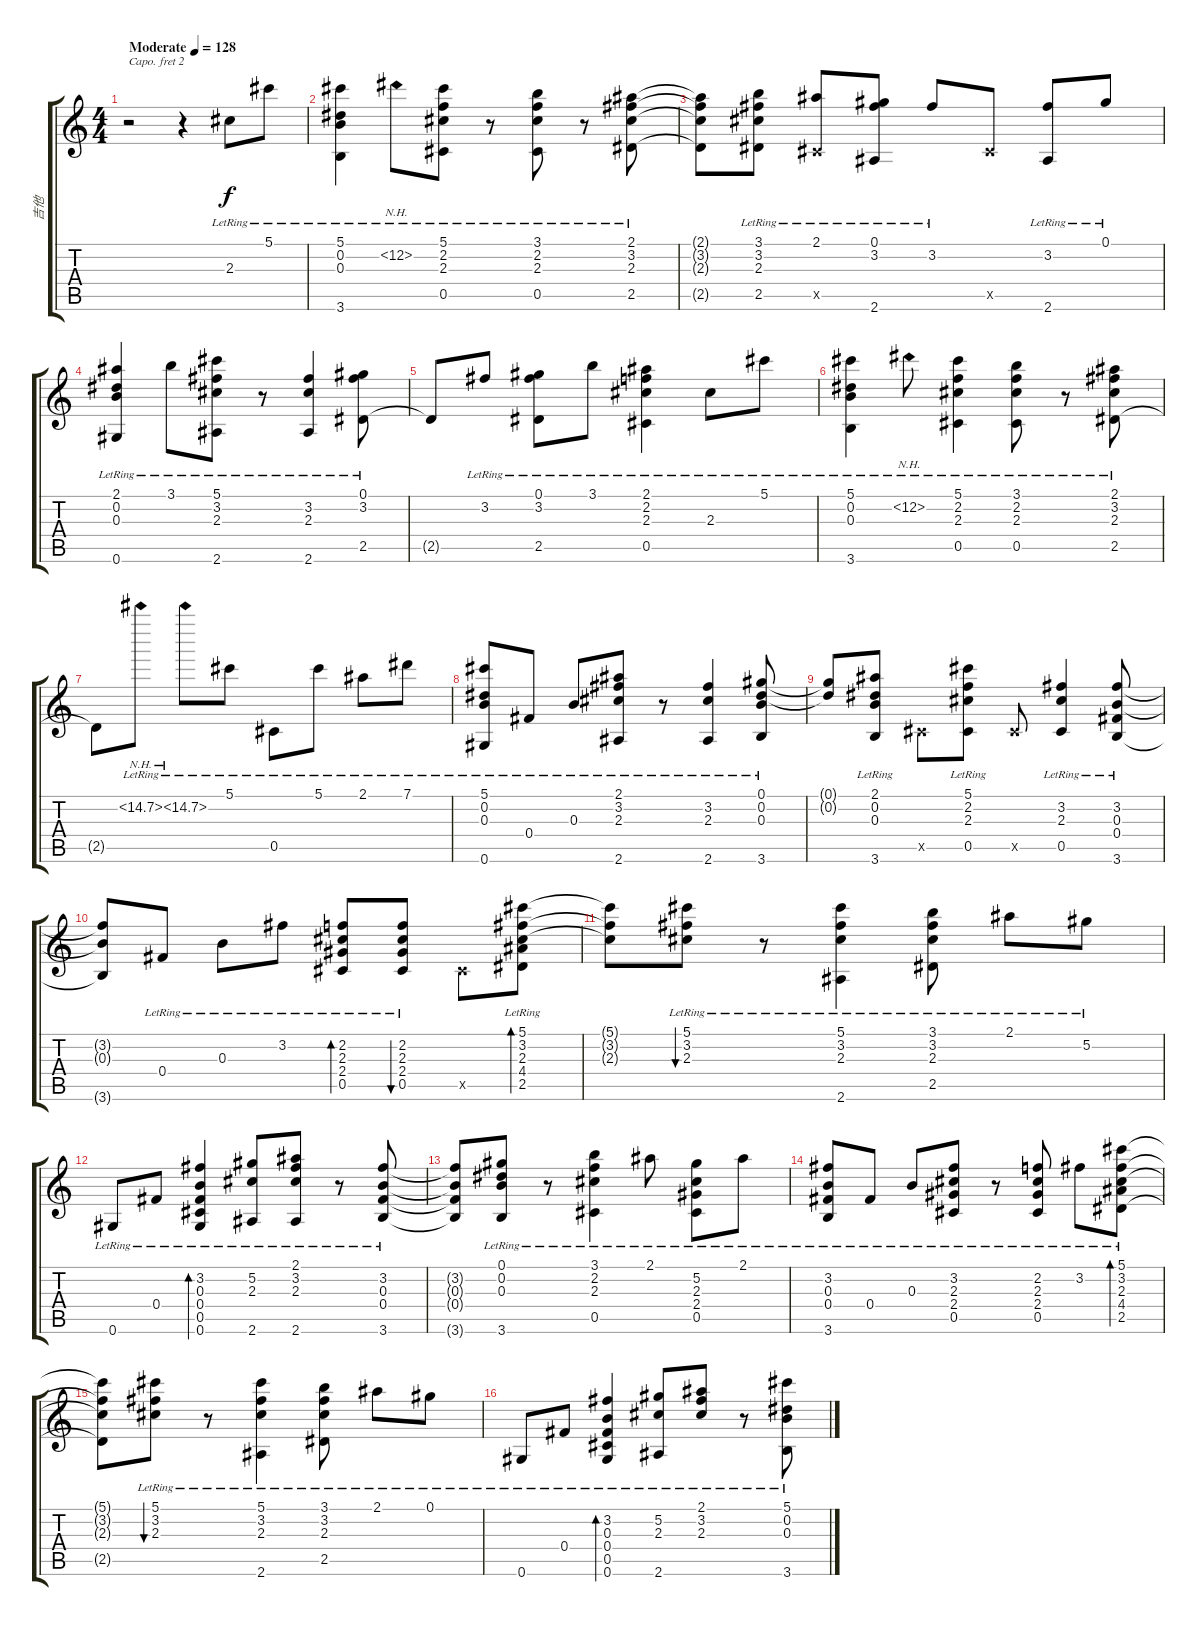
\track ("吉他" "吉他") {instrument acousticguitarsteel}
\staff {score tabs}
\capo 2
\tuning (Gb4 Db4 A3 E3 B2 Gb2) {hide}
\ts (4 4)
\tempo (128 "Moderate")
\clef g2
\ks c
r.2{dy f instrument acousticguitarsteel} r.4 2.3{lr}.8 5.1{lr}.8 |
(5.1{lr} 0.2{lr} 0.3{lr} 3.6{lr}).4 12.2{nh lr}.8 (5.1{lr} 2.2{lr} 2.3{lr} 0.5{lr}).8 r.8 (3.1{lr} 2.2{lr} 2.3{lr} 0.5{lr}).8 r.8 (2.1{lr} 3.2{lr} 2.3{lr} 2.5{lr}).8 |
(2.1{t} 3.2{t} 2.3{t} 2.5{t}).8 (3.1{lr} 3.2{lr} 2.3{lr} 2.5{lr}).8 (2.1{lr} 0.5{x}).8 (0.1{lr} 3.2{lr} 2.6{lr}).8 3.2{lr}.8 0.5{x}.8 (3.2{lr} 2.6{lr}).8 0.1{lr}.8 |
(2.1{lr} 0.2{lr} 0.3{lr} 0.6{lr}).4 3.1{lr}.8 (5.1{lr} 3.2{lr} 2.3{lr} 2.6{lr}).8 r.8 (3.2{lr} 2.3{lr} 2.6{lr}).4 (0.1{lr} 3.2{lr} 2.5{lr}).8 |
2.5{t}.8 3.2{lr}.8 (0.1{lr} 3.2{lr} 2.5{lr}).8 3.1{lr}.8 (2.1{lr} 2.2{lr} 2.3{lr} 0.5{lr}).4 2.3{lr}.8 5.1{lr}.8 |
(5.1{lr} 0.2{lr} 0.3{lr} 3.6{lr}).4 12.2{nh lr}.8 (5.1{lr} 2.2{lr} 2.3{lr} 0.5{lr}).4 (3.1{lr} 2.2{lr} 2.3{lr} 0.5{lr}).8 r.8 (2.1{lr} 3.2{lr} 2.3{lr} 2.5{lr}).8 |
2.5{t}.8 15.2{nh lr}.8 14.2{nh lr}.8 5.1{lr}.8 0.5{lr}.8 5.1{lr}.8 2.1{lr}.8 7.1{lr}.8 |
(5.1{lr} 0.2{lr} 0.3{lr} 0.6{lr}).8 0.4{lr}.8 0.3{lr}.8 (2.1{lr} 3.2{lr} 2.3{lr} 2.6{lr}).8 r.8 (3.2{lr} 2.3{lr} 2.6{lr}).4 (0.1{lr} 0.2{lr} 0.3{lr} 3.6{lr}).8 |
(0.1{t} 0.2{t}).8 (2.1{lr} 0.2{lr} 0.3{lr} 3.6{lr}).8 0.5{x}.8 (5.1{lr} 2.2{lr} 2.3{lr} 0.5{lr}).8 0.5{x}.8 (3.2{lr} 2.3{lr} 0.5{lr}).4 (3.2{lr} 0.3{lr} 0.4{lr} 3.6{lr}).8 |
(3.2{t} 0.3{t} 3.6{t}).8 0.4{lr}.8 0.3{lr}.8 3.2{lr}.8 (2.2{lr} 2.3{lr} 2.4{lr} 0.5{lr}).8{bd 60} (2.2{lr} 2.3{lr} 2.4{lr} 0.5{lr}).8{bu 60} 0.5{x}.8 (5.1{lr} 3.2{lr} 2.3{lr} 4.4{lr} 2.5{lr}).8{bd 60} |
(5.1{t} 3.2{t} 2.3{t}).8 (5.1{lr} 3.2{lr} 2.3{lr}).8{bu 60} r.8 (5.1{lr} 3.2{lr} 2.3{lr} 2.6{lr}).4 (3.1{lr} 3.2{lr} 2.3{lr} 2.5{lr}).8 2.1{lr}.8 5.2{lr}.8 |
0.6{lr}.8 0.4{lr}.8 (3.2{lr} 0.3{lr} 0.4{lr} 0.5{lr} 0.6{lr}).4{bd 60} (5.2{lr} 2.3{lr} 2.6{lr}).8 (2.1{lr} 3.2{lr} 2.3{lr} 2.6{lr}).8 r.8 (3.2{lr} 0.3{lr} 0.4{lr} 3.6{lr}).8 |
(3.2{t} 0.3{t} 0.4{t} 3.6{t}).8 (0.1{lr} 0.2{lr} 0.3{lr} 3.6{lr}).8 r.8 (3.1{lr} 2.2{lr} 2.3{lr} 0.5{lr}).4 2.1{lr}.8 (5.2{lr} 2.3{lr} 2.4{lr} 0.5{lr}).8 2.1{lr}.8 |
(3.2{lr} 0.3{lr} 0.4{lr} 3.6{lr}).8 0.4{lr}.8 0.3{lr}.8 (3.2{lr} 2.3{lr} 2.4{lr} 0.5{lr}).8 r.8 (2.2{lr} 2.3{lr} 2.4{lr} 0.5{lr}).8 3.2{lr}.8 (5.1{lr} 3.2{lr} 2.3{lr} 4.4 2.5{lr}).8{bd 60} |
(5.1{t} 3.2{t} 2.3{t} 2.5{t}).8 (5.1{lr} 3.2{lr} 2.3{lr}).8{bu 60} r.8 (5.1{lr} 3.2{lr} 2.3{lr} 2.6{lr}).4 (3.1{lr} 3.2{lr} 2.3{lr} 2.5{lr}).8 2.1{lr}.8 0.1{lr}.8 |
0.6{lr}.8 0.4{lr}.8 (3.2{lr} 0.3{lr} 0.4{lr} 0.5{lr} 0.6{lr}).4{bd 60} (5.2{lr} 2.3{lr} 2.6{lr}).8 (2.1{lr} 3.2{lr} 2.3{lr}).8 r.8 (5.1{lr} 0.2{lr} 0.3{lr} 3.6{lr}).8
